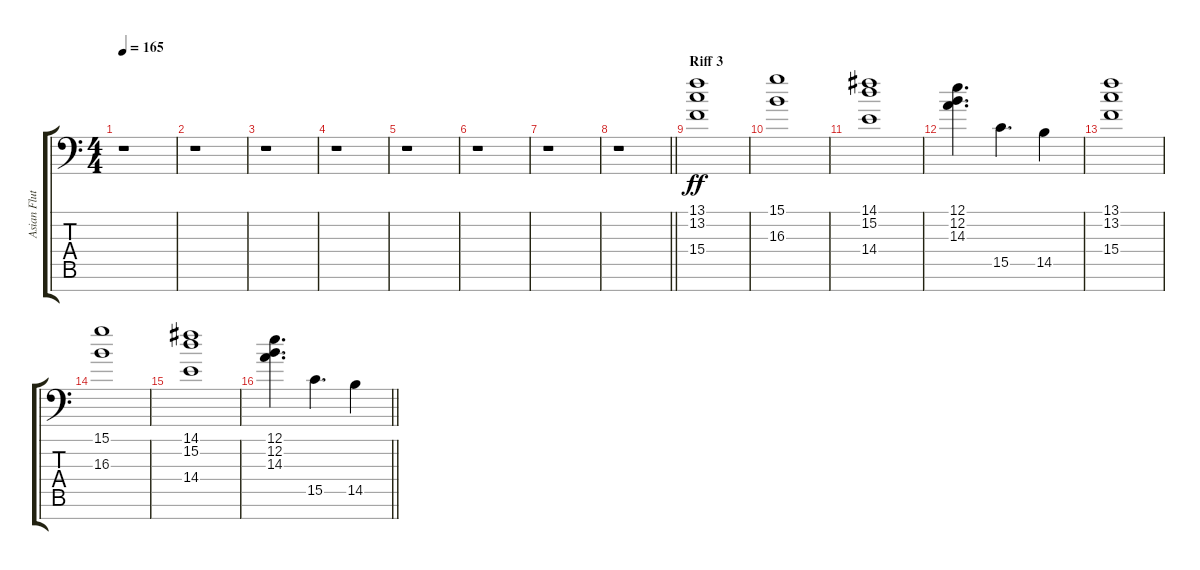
\track ("Asian Flute" "Asian Flut") {instrument shakuhachi}
\staff {score tabs}
\tuning (E4 B3 G3 D3 A2 E2 C-1) {hide}
\ts (4 4)
\tempo 165
\clef f4
\ks c
r.1{dy ff} |
r.1 |
r.1 |
r.1 |
r.1 |
r.1 |
r.1 |
\barLineRight lightlight
r.1 |
\section ("" "Riff 3")
(13.1 13.2 15.4).1 |
(15.1 16.3).1 |
(14.1 15.2 14.4).1 |
(12.1 12.2 14.3).4{d} 15.5.4{d} 14.5.4 |
(13.1 13.2 15.4).1 |
(15.1 16.3).1 |
(14.1 15.2 14.4).1 |
\barLineRight lightlight
(12.1 12.2 14.3).4{d} 15.5.4{d} 14.5.4
